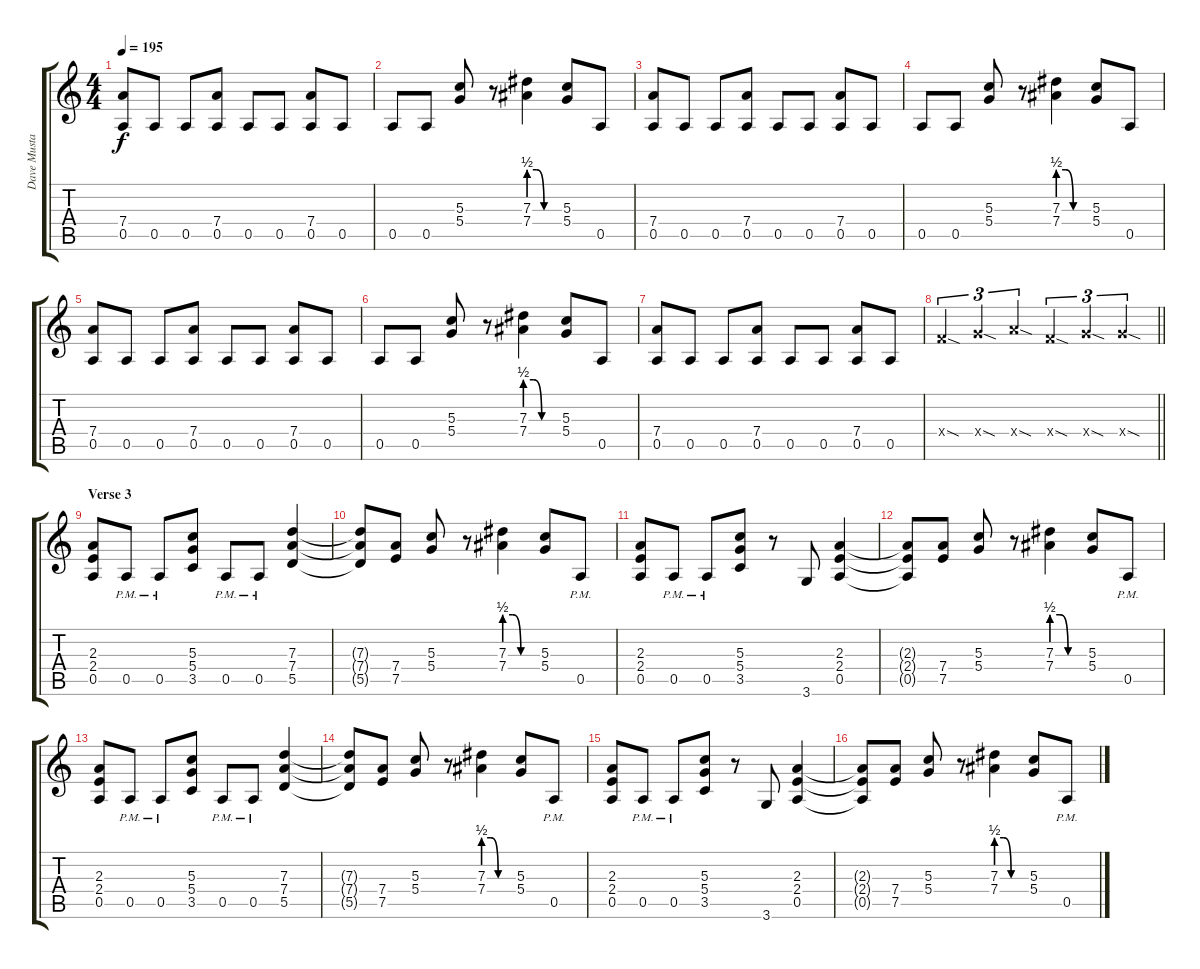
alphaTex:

\track ("Dave Mustaine" "Dave Musta") {instrument distortionguitar}
\staff {score tabs}
\tuning (E4 B3 G3 D3 A2 E2) {hide}
\ts (4 4)
\tempo 195
\clef g2
\ks c
(7.4 0.5).8{dy f} 0.5.8 0.5.8 (7.4 0.5).8 0.5.8 0.5.8 (7.4 0.5).8 0.5.8 |
0.5.8 0.5.8 (5.3 5.4).8 r.8 (7.3{be (custom 0 2 15 2 30 0 60 0)} 7.4{be (custom 0 2 15 2 30 0 60 0)}).4 (5.3 5.4).8 0.5.8 |
(7.4 0.5).8 0.5.8 0.5.8 (7.4 0.5).8 0.5.8 0.5.8 (7.4 0.5).8 0.5.8 |
0.5.8 0.5.8 (5.3 5.4).8 r.8 (7.3{be (custom 0 2 15 2 30 0 60 0)} 7.4{be (custom 0 2 15 2 30 0 60 0)}).4 (5.3 5.4).8 0.5.8 |
(7.4 0.5).8 0.5.8 0.5.8 (7.4 0.5).8 0.5.8 0.5.8 (7.4 0.5).8 0.5.8 |
0.5.8 0.5.8 (5.3 5.4).8 r.8 (7.3{be (custom 0 2 15 2 30 0 60 0)} 7.4{be (custom 0 2 15 2 30 0 60 0)}).4 (5.3 5.4).8 0.5.8 |
(7.4 0.5).8 0.5.8 0.5.8 (7.4 0.5).8 0.5.8 0.5.8 (7.4 0.5).8 0.5.8 |
\barLineRight lightlight
3.4{sod x}.4{tu (3 2) instrument guitarharmonics} 5.4{sod x}.4{tu (3 2)} 7.4{sod x}.4{tu (3 2)} 3.4{sod x}.4{tu (3 2)} 5.4{sod x}.4{tu (3 2)} 5.4{sod x}.4{tu (3 2)} |
\section ("" "Verse 3")
(2.3 2.4 0.5).8{instrument distortionguitar} 0.5{pm}.8 0.5{pm}.8 (5.3 5.4 3.5).8 0.5{pm}.8 0.5{pm}.8 (7.3 7.4 5.5).4 |
(7.3{t} 7.4{t} 5.5{t}).8 (7.4 7.5).8 (5.3 5.4).8 r.8 (7.3{be (custom 0 2 15 2 30 0 60 0)} 7.4{be (custom 0 2 15 2 30 0 60 0)}).4 (5.3 5.4).8 0.5{pm}.8 |
(2.3 2.4 0.5).8 0.5{pm}.8 0.5{pm}.8 (5.3 5.4 3.5).8 r.8 3.6.8 (2.3 2.4 0.5).4 |
(2.3{t} 2.4{t} 0.5{t}).8 (7.4 7.5).8 (5.3 5.4).8 r.8 (7.3{be (custom 0 2 15 2 30 0 60 0)} 7.4{be (custom 0 2 15 2 30 0 60 0)}).4 (5.3 5.4).8 0.5{pm}.8 |
(2.3 2.4 0.5).8 0.5{pm}.8 0.5{pm}.8 (5.3 5.4 3.5).8 0.5{pm}.8 0.5{pm}.8 (7.3 7.4 5.5).4 |
(7.3{t} 7.4{t} 5.5{t}).8 (7.4 7.5).8 (5.3 5.4).8 r.8 (7.3{be (custom 0 2 15 2 30 0 60 0)} 7.4{be (custom 0 2 15 2 30 0 60 0)}).4 (5.3 5.4).8 0.5{pm}.8 |
(2.3 2.4 0.5).8 0.5{pm}.8 0.5{pm}.8 (5.3 5.4 3.5).8 r.8 3.6.8 (2.3 2.4 0.5).4 |
(2.3{t} 2.4{t} 0.5{t}).8 (7.4 7.5).8 (5.3 5.4).8 r.8 (7.3{be (custom 0 2 15 2 30 0 60 0)} 7.4{be (custom 0 2 15 2 30 0 60 0)}).4 (5.3 5.4).8 0.5{pm}.8
